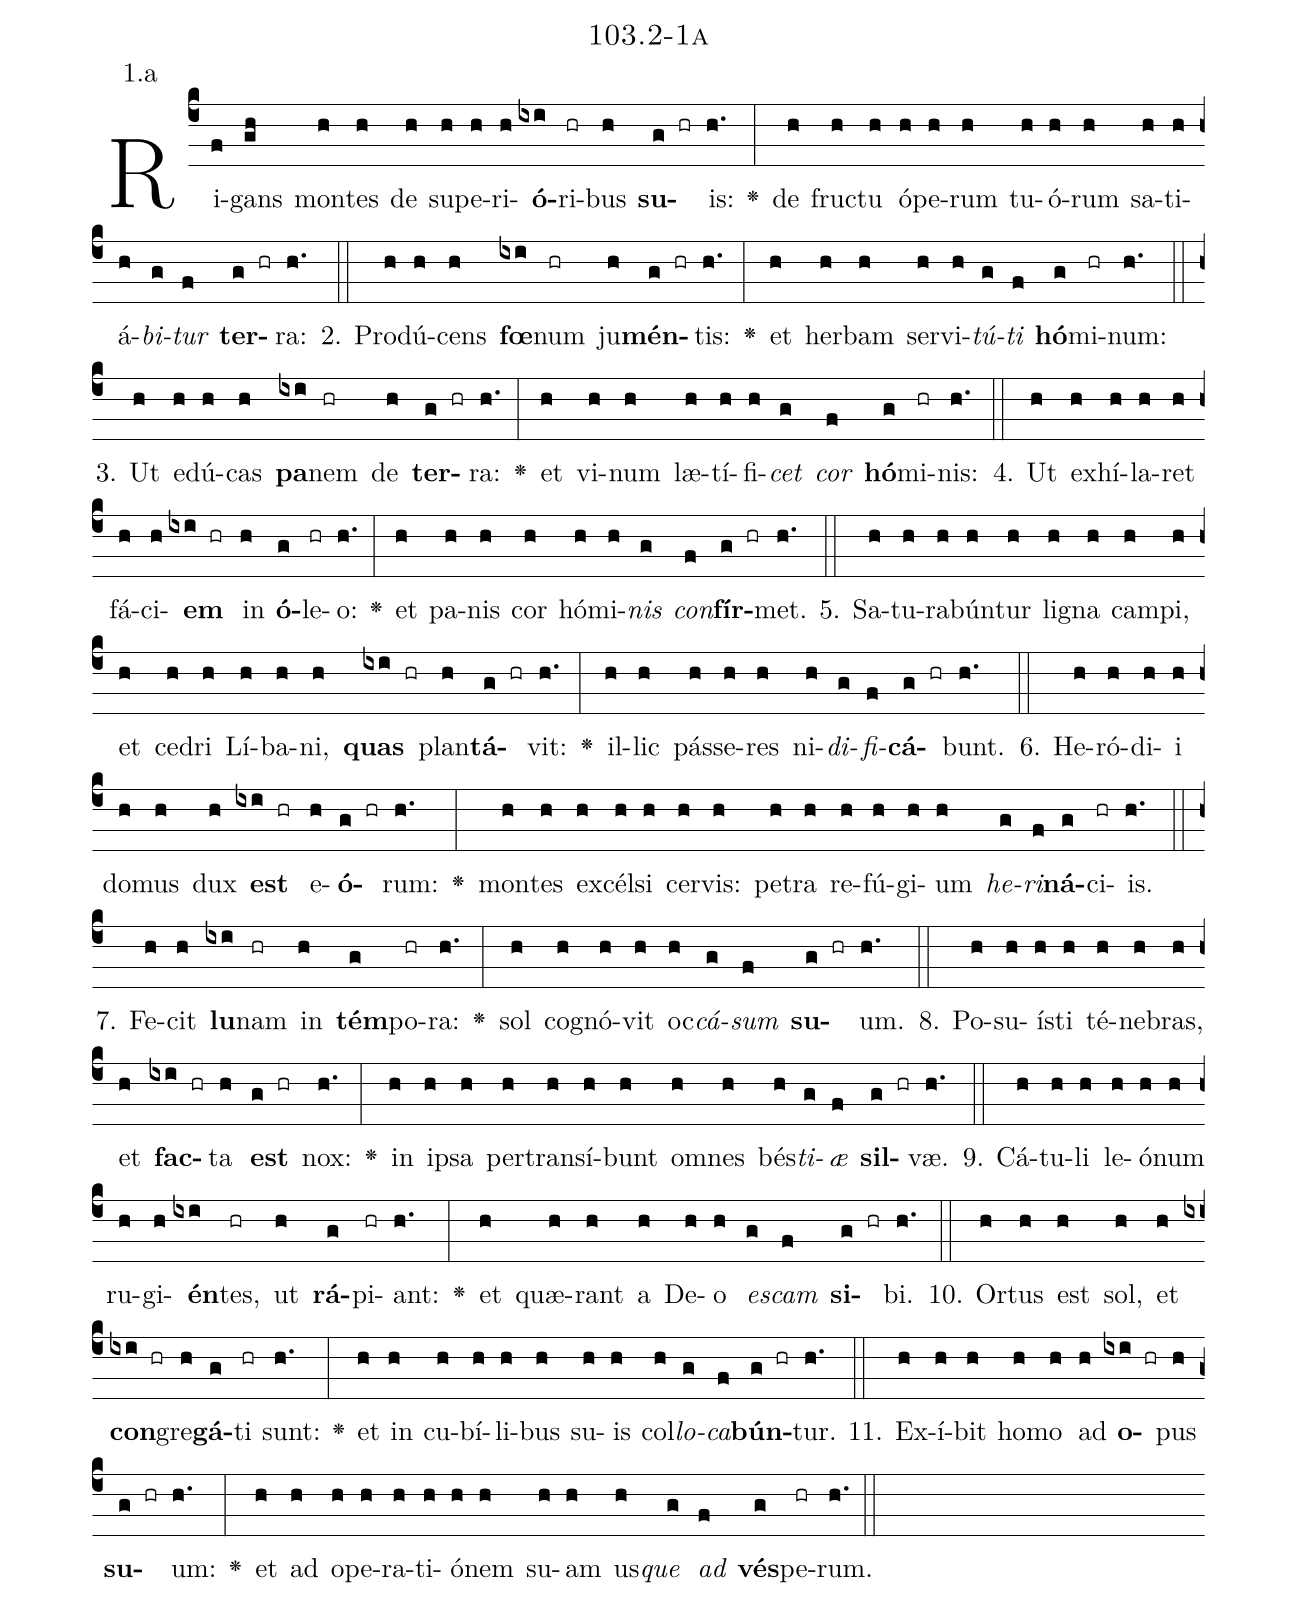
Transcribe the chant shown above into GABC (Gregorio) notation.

name: 103.2-1a;
annotation: 1.a;
%%
(c4)Ri(f)gans(gh) mon(h)tes(h) de(h) su(h)pe(h)ri(h)<b>ó</b>(ixi)ri(hr)bus(h) <b>su</b>(g hr)is:(h.) <v>\greheightstar</v>(:) de(h) fruc(h)tu(h) ó(h)pe(h)rum(h) tu(h)ó(h)rum(h) sa(h)ti(h)á(h)<i>bi</i>(g)<i>tur</i>(f) <b>ter</b>(g hr)ra:(h.) (::)
2. Pro(h)dú(h)cens(h) <b>fœ</b>(ixi)num(hr) ju(h)<b>mén</b>(g hr)tis:(h.) <v>\greheightstar</v>(:) et(h) her(h)bam(h) ser(h)vi(h)<i>tú</i>(g)<i>ti</i>(f) <b>hó</b>(g)mi(hr)num:(h.) (::)
3. Ut(h) e(h)dú(h)cas(h) <b>pa</b>(ixi)nem(hr) de(h) <b>ter</b>(g hr)ra:(h.) <v>\greheightstar</v>(:) et(h) vi(h)num(h) læ(h)tí(h)fi(h)<i>cet</i>(g) <i>cor</i>(f) <b>hó</b>(g)mi(hr)nis:(h.) (::)
4. Ut(h) ex(h)hí(h)la(h)ret(h) fá(h)ci(h)<b>em</b>(ixi hr) in(h) <b>ó</b>(g)le(hr)o:(h.) <v>\greheightstar</v>(:) et(h) pa(h)nis(h) cor(h) hó(h)mi(h)<i>nis</i>(g) <i>con</i>(f)<b>fír</b>(g hr)met.(h.) (::)
5. Sa(h)tu(h)ra(h)bún(h)tur(h) li(h)gna(h) cam(h)pi,(h) et(h) ce(h)dri(h) Lí(h)ba(h)ni,(h) <b>quas</b>(ixi hr) plan(h)<b>tá</b>(g hr)vit:(h.) <v>\greheightstar</v>(:) il(h)lic(h) pás(h)se(h)res(h) ni(h)<i>di</i>(g)<i>fi</i>(f)<b>cá</b>(g hr)bunt.(h.) (::)
6. He(h)ró(h)di(h)i(h) do(h)mus(h) dux(h) <b>est</b>(ixi hr) e(h)<b>ó</b>(g hr)rum:(h.) <v>\greheightstar</v>(:) mon(h)tes(h) ex(h)cél(h)si(h) cer(h)vis:(h) pe(h)tra(h) re(h)fú(h)gi(h)um(h) <i>he</i>(g)<i>ri</i>(f)<b>ná</b>(g)ci(hr)is.(h.) (::)
7. Fe(h)cit(h) <b>lu</b>(ixi)nam(hr) in(h) <b>tém</b>(g)po(hr)ra:(h.) <v>\greheightstar</v>(:) sol(h) co(h)gnó(h)vit(h) oc(h)<i>cá</i>(g)<i>sum</i>(f) <b>su</b>(g hr)um.(h.) (::)
8. Po(h)su(h)ís(h)ti(h) té(h)ne(h)bras,(h) et(h) <b>fac</b>(ixi hr)ta(h) <b>est</b>(g hr) nox:(h.) <v>\greheightstar</v>(:) in(h) ip(h)sa(h) per(h)trans(h)í(h)bunt(h) om(h)nes(h) bés(h)<i>ti</i>(g)<i>æ</i>(f) <b>sil</b>(g hr)væ.(h.) (::)
9. Cá(h)tu(h)li(h) le(h)ó(h)num(h) ru(h)gi(h)<b>én</b>(ixi)tes,(hr) ut(h) <b>rá</b>(g)pi(hr)ant:(h.) <v>\greheightstar</v>(:) et(h) quæ(h)rant(h) a(h) De(h)o(h) <i>es</i>(g)<i>cam</i>(f) <b>si</b>(g hr)bi.(h.) (::)
10. Or(h)tus(h) est(h) sol,(h) et(h) <b>con</b>(ixi hr)gre(h)<b>gá</b>(g)ti(hr) sunt:(h.) <v>\greheightstar</v>(:) et(h) in(h) cu(h)bí(h)li(h)bus(h) su(h)is(h) col(h)<i>lo</i>(g)<i>ca</i>(f)<b>bún</b>(g hr)tur.(h.) (::)
11. Ex(h)í(h)bit(h) ho(h)mo(h) ad(h) <b>o</b>(ixi hr)pus(h) <b>su</b>(g hr)um:(h.) <v>\greheightstar</v>(:) et(h) ad(h) o(h)pe(h)ra(h)ti(h)ó(h)nem(h) su(h)am(h) us(h)<i>que</i>(g) <i>ad</i>(f) <b>vés</b>(g)pe(hr)rum.(h.) (::)
